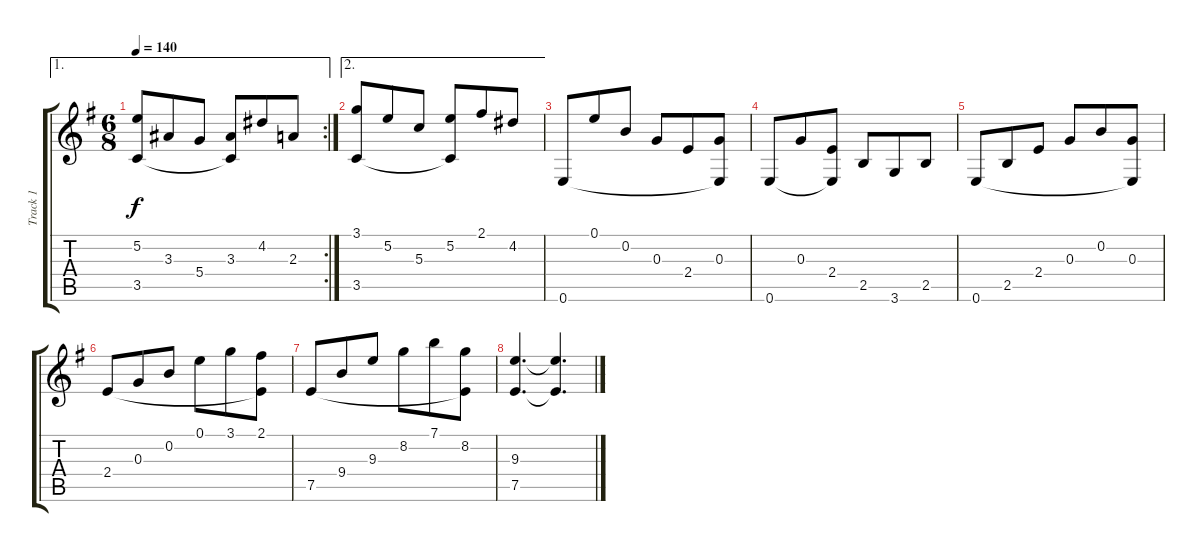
\track ("Track 1" "Track 1") {instrument acousticguitarnylon}
\staff {score tabs}
\tuning (E4 B3 G3 D3 A2 E2) {hide}
\ae 1
\rc 2
\ts (6 8)
\tempo 140
\clef g2
\ks eminor
(5.2 3.5).8{dy f} 3.3.8 5.4.8 (3.3 3.5{t}).8 4.2.8 2.3.8 |
\ae 2
(3.1 3.5).8 5.2.8 5.3.8 (5.2 3.5{t}).8 2.1.8 4.2.8 |
0.6.8 0.1.8 0.2.8 0.3.8 2.4.8 (0.3 0.6{t}).8 |
0.6.8 0.3.8 (2.4 0.6{t}).8 2.5.8 3.6.8 2.5.8 |
0.6.8 2.5.8 2.4.8 0.3.8 0.2.8 (0.3 0.6{t}).8 |
2.4.8 0.3.8 0.2.8 0.1.8 3.1.8 (2.1 2.4{t}).8 |
7.5.8 9.4.8 9.3.8 8.2.8 7.1.8 (8.2 7.5{t}).8 |
(9.3 7.5).4{d} (9.3{t} 7.5{t}).4{d}
